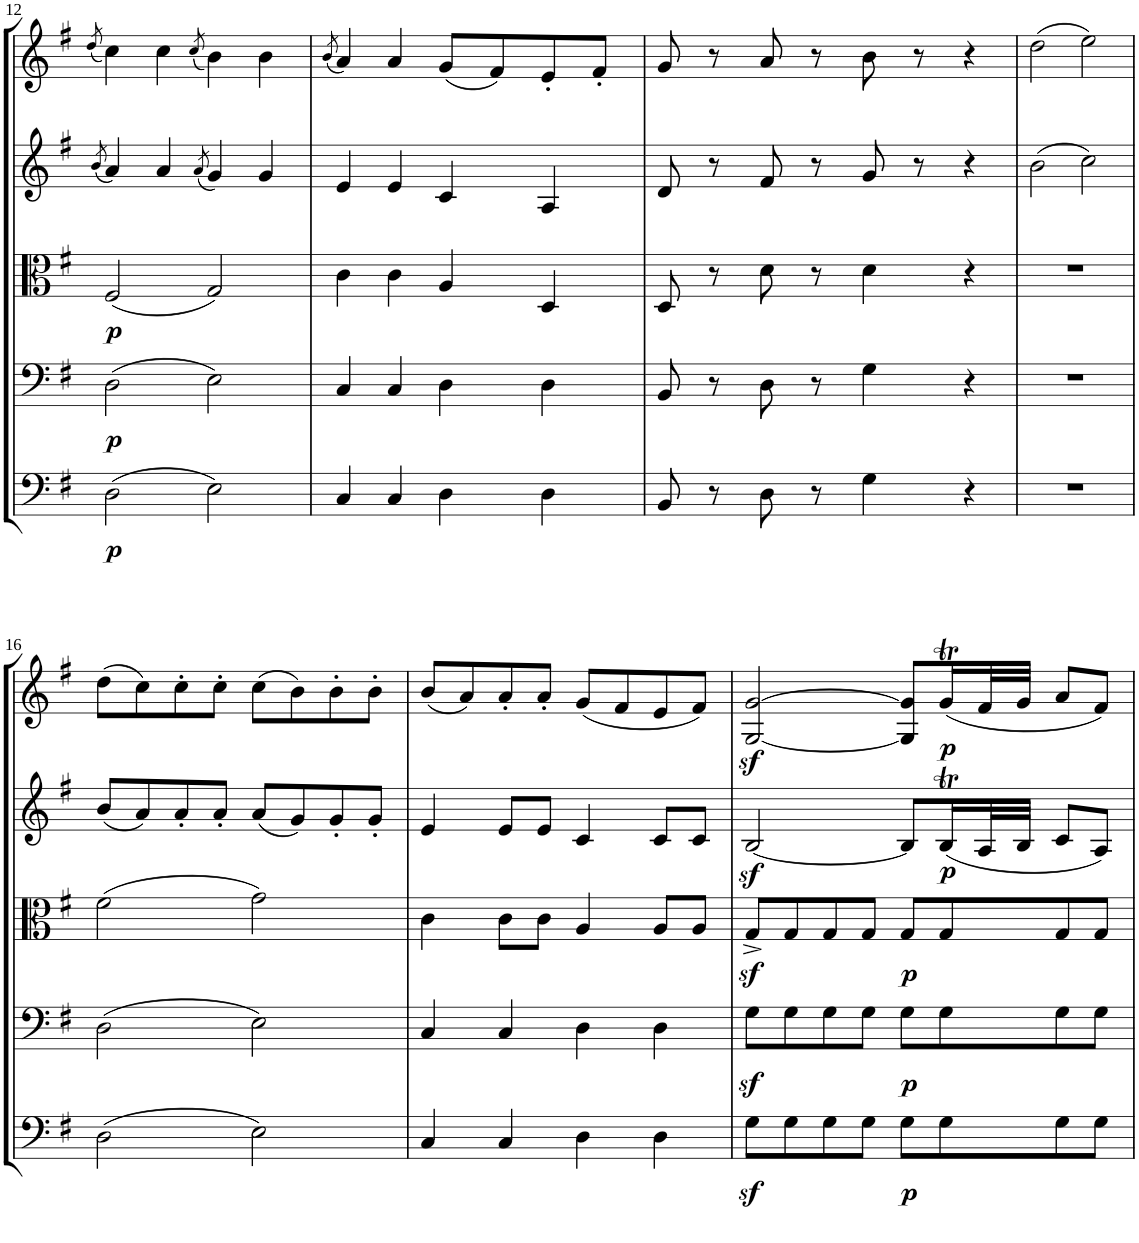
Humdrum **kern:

**kern	**dynam	**kern	**dynam	**kern	**dynam	**kern	**dynam	**kern	**dynam
*part5	*part5	*part4	*part4	*part3	*part3	*part2	*part2	*part1	*part1
*staff5	*staff5	*staff4	*staff4	*staff3	*staff3	*staff2	*staff2	*staff1	*staff1
*I"Contrabaix	*	*I"Violoncel	*	*I"Viola	*	*I"Violí II	*	*I"Violí I	*
!!LO:PB:g=z
*clefF4	*	*clefF4	*	*clefC3	*	*clefG2	*	*clefG2	*
*Trd7c12	*	*	*	*	*	*	*	*	*
*k[f#]	*	*k[f#]	*	*k[f#]	*	*k[f#]	*	*k[f#]	*
*M4/4	*	*M4/4	*	*M4/4	*	*M4/4	*	*M4/4	*
*met(c)	*	*met(c)	*	*met(c)	*	*met(c)	*	*met(c)	*
=12	=12	=12	=12	=12	=12	=12	=12	=12	=12
.	.	.	.	.	.	(8qb/	.	(8qdd/	.
!	!LO:DY:b	!	!LO:DY:b	!	!LO:DY:b	!	!	!	!
(2D\	p	(2D\	p	(2F#/	p	4a/)	.	4cc\)	.
.	.	.	.	.	.	4a/	.	4cc\	.
.	.	.	.	.	.	(8qa/	.	(8qcc/	.
2E\)	.	2E\)	.	2G/)	.	4g/)	.	4b\)	.
.	.	.	.	.	.	4g/	.	4b\	.
=13	=13	=13	=13	=13	=13	=13	=13	=13	=13
.	.	.	.	.	.	.	.	(8qb/	.
4C/	.	4C/	.	4c\	.	4e/	.	4a/)	.
4C/	.	4C/	.	4c\	.	4e/	.	4a/	.
4D\	.	4D\	.	4A/	.	4c/	.	(8g/L	.
.	.	.	.	.	.	.	.	8f#/)	.
4D\	.	4D\	.	4D/	.	4A/	.	8e'/	.
.	.	.	.	.	.	.	.	8f#'/J	.
=14	=14	=14	=14	=14	=14	=14	=14	=14	=14
8BB/	.	8BB/	.	8D/	.	8d/	.	8g/	.
8r	.	8r	.	8r	.	8r	.	8r	.
8D\	.	8D\	.	8d\	.	8f#/	.	8a/	.
8r	.	8r	.	8r	.	8r	.	8r	.
4G\	.	4G\	.	4d\	.	8g/	.	8b\	.
.	.	.	.	.	.	8r	.	8r	.
4r	.	4r	.	4r	.	4r	.	4r	.
=15	=15	=15	=15	=15	=15	=15	=15	=15	=15
1r	.	1r	.	1r	.	(2b\	.	(2dd\	.
.	.	.	.	.	.	2cc\)	.	2ee\)	.
!!LO:LB:g=z
=16	=16	=16	=16	=16	=16	=16	=16	=16	=16
(2D\	.	(2D\	.	(2f#\	.	(8b/L	.	(8dd\L	.
.	.	.	.	.	.	8a/)	.	8cc\)	.
.	.	.	.	.	.	8a'/	.	8cc'\	.
.	.	.	.	.	.	8a'/J	.	8cc'\J	.
2E\)	.	2E\)	.	2g\)	.	(8a/L	.	(8cc\L	.
.	.	.	.	.	.	8g/)	.	8b\)	.
.	.	.	.	.	.	8g'/	.	8b'\	.
.	.	.	.	.	.	8g'/J	.	8b'\J	.
=17	=17	=17	=17	=17	=17	=17	=17	=17	=17
4C/	.	4C/	.	4c\	.	4e/	.	(8b/L	.
.	.	.	.	.	.	.	.	8a/)	.
4C/	.	4C/	.	8c\L	.	8e/L	.	8a'/	.
.	.	.	.	8c\J	.	8e/J	.	8a'/J	.
4D\	.	4D\	.	4A/	.	4c/	.	(8g/L	.
.	.	.	.	.	.	.	.	8f#/	.
4D\	.	4D\	.	8A/L	.	8c/L	.	8e/	.
.	.	.	.	8A/J	.	8c/J	.	8f#/J)	.
=18	=18	=18	=18	=18	=18	=18	=18	=18	=18
8Gz<^\L	.	8Gz<^\L	.	8Gz<^/L	.	[<2Bz<^/	.	[<2G/z<^ [>2g/z<^	.
8G\	.	8G\	.	8G/	.	.	.	.	.
8G\	.	8G\	.	8G/	.	.	.	.	.
8G\J	.	8G\J	.	8G/J	.	.	.	.	.
!	!LO:DY:b	!	!LO:DY:b	!	!LO:DY:b	!	!	!	!
8G\L	p	8G\L	p	8G/L	p	8B/L]	.	8G/] 8g/]L	.
!	!	!	!	!	!	!	!LO:DY:b	!	!LO:DY:b
8G\	.	8G\	.	8G/	.	(<16Bt^/L	p	(<16gT^/L	p
.	.	.	.	.	.	32A/L	.	32f#/L	.
.	.	.	.	.	.	32B/JJJ	.	32g/JJJ	.
8G\	.	8G\	.	8G/	.	8c/L	.	8a/L	.
8G\J	.	8G\J	.	8G/J	.	8A/J)	.	8f#/J)	.
=	=	=	=	=	=	=	=	=	=
*-	*-	*-	*-	*-	*-	*-	*-	*-	*-
